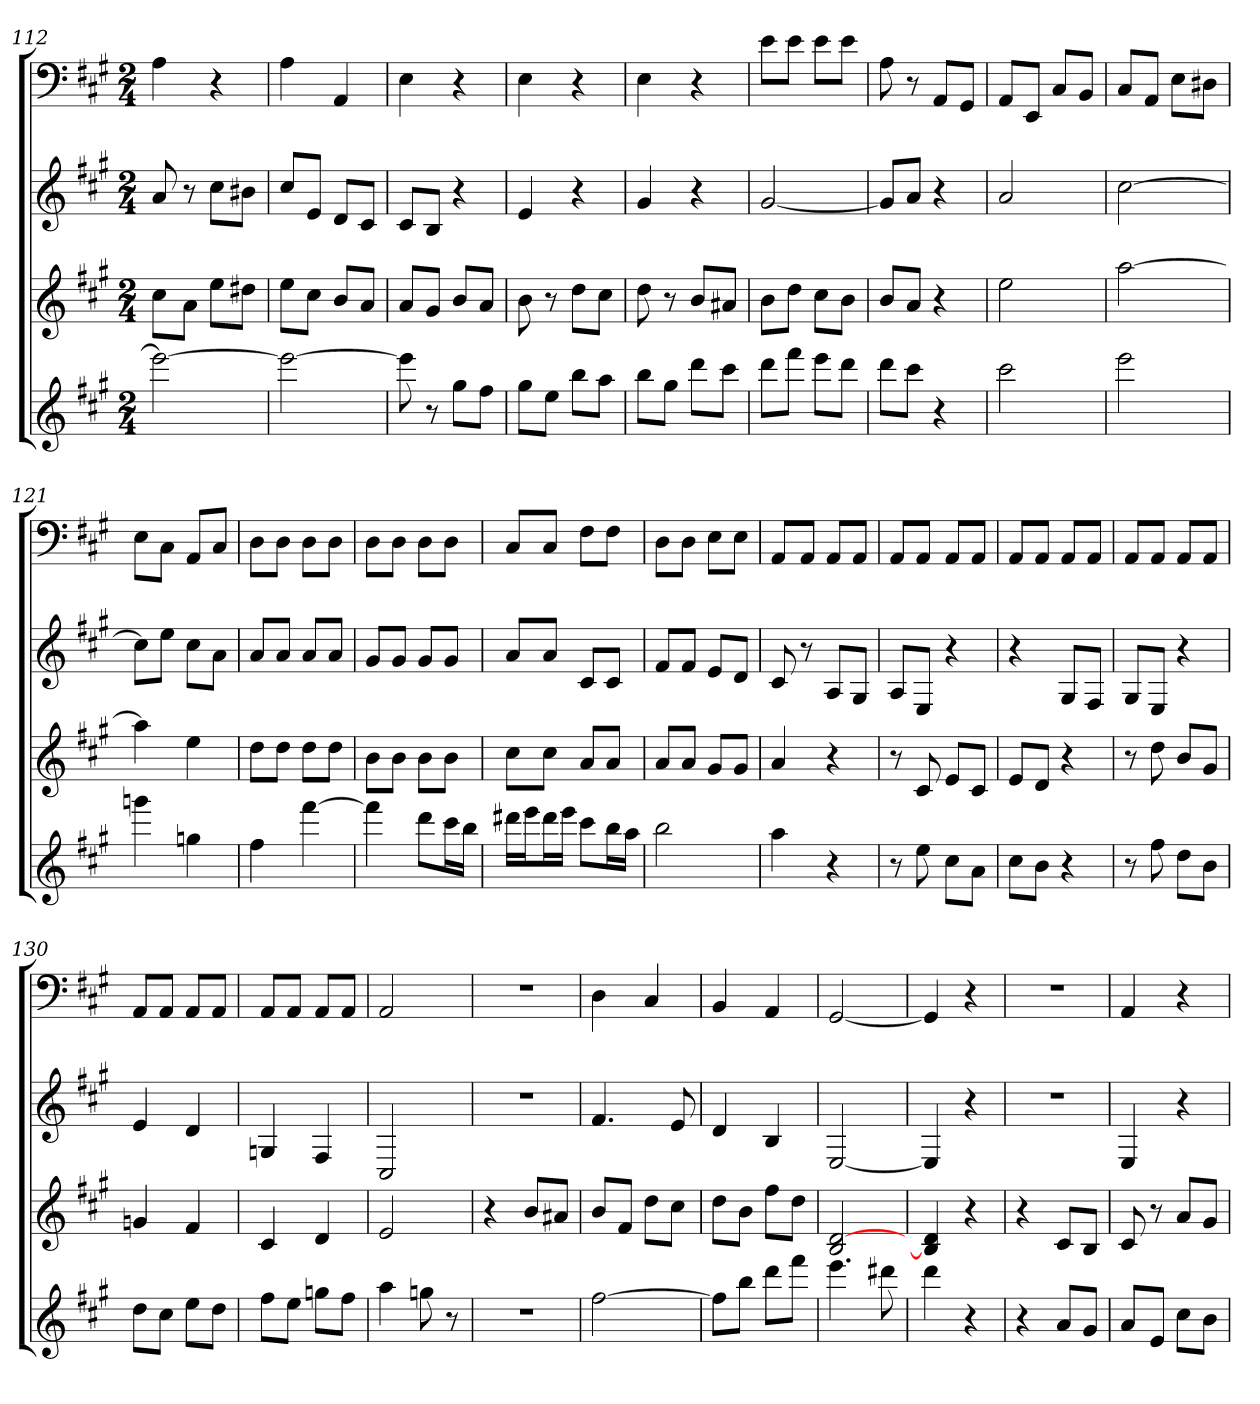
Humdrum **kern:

**kern	**kern	**kern	**kern
*part4	*part3	*part2	*part1
*staff4	*staff3	*staff2	*staff1
*k[f#c#g#]	*k[f#c#g#]	*k[f#c#g#]	*k[f#c#g#]
*A:	*A:	*A:	*A:
*M2/4	*M2/4	*M2/4	*M2/4
=112	=112	=112	=112
2eee_	8cc#L	8a	4A
.	8aJ	8r	.
.	8eeL	8cc#L	4r
.	8dd#XJ	8b#XJ	.
=113	=113	=113	=113
2eee_	8eeL	8cc#L	4A
.	8cc#J	8eJ	.
.	8bL	8dL	4AA
.	8aJ	8c#J	.
=114	=114	=114	=114
8eee]	8aL	8c#L	4E
8r	8g#J	8BJ	.
8gg#L	8bL	4r	4r
8ff#J	8aJ	.	.
=115	=115	=115	=115
8gg#L	8b	4e	4E
8eeJ	8r	.	.
8bbL	8ddL	4r	4r
8aaJ	8cc#J	.	.
=116	=116	=116	=116
8bbL	8dd	4g#	4E
8gg#J	8r	.	.
8dddL	8bL	4r	4r
8ccc#J	8a#XJ	.	.
=117	=117	=117	=117
8dddL	8bL	[2g#	8eL
8fff#J	8ddJ	.	8eJ
8eeeL	8cc#L	.	8eL
8dddJ	8bJ	.	8eJ
=118	=118	=118	=118
8dddL	8bL	8g#L]	8A
8ccc#J	8aJ	8aJ	8r
4r	4r	4r	8AAL
.	.	.	8GG#J
=119	=119	=119	=119
2ccc#	2ee	2a	8AAL
.	.	.	8EEJ
.	.	.	8C#L
.	.	.	8BBJ
=120	=120	=120	=120
2eee	[2aa	[2cc#	8C#L
.	.	.	8AAJ
.	.	.	8EL
.	.	.	8D#XJ
=121	=121	=121	=121
4gggn	4aa]	8cc#L]	8EL
.	.	8eeJ	8C#J
4ggn	4ee	8cc#L	8AAL
.	.	8aJ	8C#J
=122	=122	=122	=122
4ff#	8ddL	8aL	8DL
.	8ddJ	8aJ	8DJ
[4fff#	8ddL	8aL	8DL
.	8ddJ	8aJ	8DJ
=123	=123	=123	=123
4fff#]	8bL	8g#L	8DL
.	8bJ	8g#J	8DJ
8dddL	8bL	8g#L	8DL
16ccc#L	8bJ	8g#J	8DJ
16bbJJ	.	.	.
=124	=124	=124	=124
16ddd#XLL	8cc#L	8aL	8C#L
16eeeJ	.	.	.
16ddd#L	8cc#J	8aJ	8C#J
16eeeJJ	.	.	.
8ccc#L	8aL	8c#L	8F#L
16bbL	8aJ	8c#J	8F#J
16aaJJ	.	.	.
=125	=125	=125	=125
2bb	8aL	8f#L	8DL
.	8aJ	8f#J	8DJ
.	8g#L	8eL	8EL
.	8g#J	8dJ	8EJ
=126	=126	=126	=126
4aa	4a	8c#	8AAL
.	.	8r	8AAJ
4r	4r	8AL	8AAL
.	.	8G#J	8AAJ
=127	=127	=127	=127
8r	8r	8AL	8AAL
8ee	8c#	8EJ	8AAJ
8cc#L	8eL	4r	8AAL
8aJ	8c#J	.	8AAJ
=128	=128	=128	=128
8cc#L	8eL	4r	8AAL
8bJ	8dJ	.	8AAJ
4r	4r	8G#L	8AAL
.	.	8F#J	8AAJ
=129	=129	=129	=129
8r	8r	8G#L	8AAL
8ff#	8dd	8EJ	8AAJ
8ddL	8bL	4r	8AAL
8bJ	8g#J	.	8AAJ
=130	=130	=130	=130
8ddL	4gn	4e	8AAL
8cc#J	.	.	8AAJ
8eeL	4f#	4d	8AAL
8ddJ	.	.	8AAJ
=131	=131	=131	=131
8ff#L	4c#	4Gn	8AAL
8eeJ	.	.	8AAJ
8ggnL	4d	4F#	8AAL
8ff#J	.	.	8AAJ
=132	=132	=132	=132
4aa	2e	2C#	2AA
8ggn	.	.	.
8r	.	.	.
=133	=133	=133	=133
2r	4r	2r	2r
.	8bL	.	.
.	8a#XJ	.	.
=134	=134	=134	=134
[2ff#	8bL	4.f#	4D
.	8f#J	.	.
.	8ddL	.	4C#
.	8cc#J	8e	.
=135	=135	=135	=135
8ff#L]	8ddL	4d	4BB
8bbJ	8bJ	.	.
8dddL	8ff#L	4B	4AA
8fff#J	8ddJ	.	.
=136	=136	=136	=136
4.eee	2B [2d	[2E	[2GG#
8ddd#X	.	.	.
=137	=137	=137	=137
4ddd	4B] 4d	4E]	4GG#]
4r	4r	4r	4r
=138	=138	=138	=138
4r	4r	2r	2r
8aL	8c#L	.	.
8g#J	8BJ	.	.
=139	=139	=139	=139
8aL	8c#	4E	4AA
8eJ	8r	.	.
8cc#L	8aL	4r	4r
8bJ	8g#J	.	.
=	=	=	=
*-	*-	*-	*-
